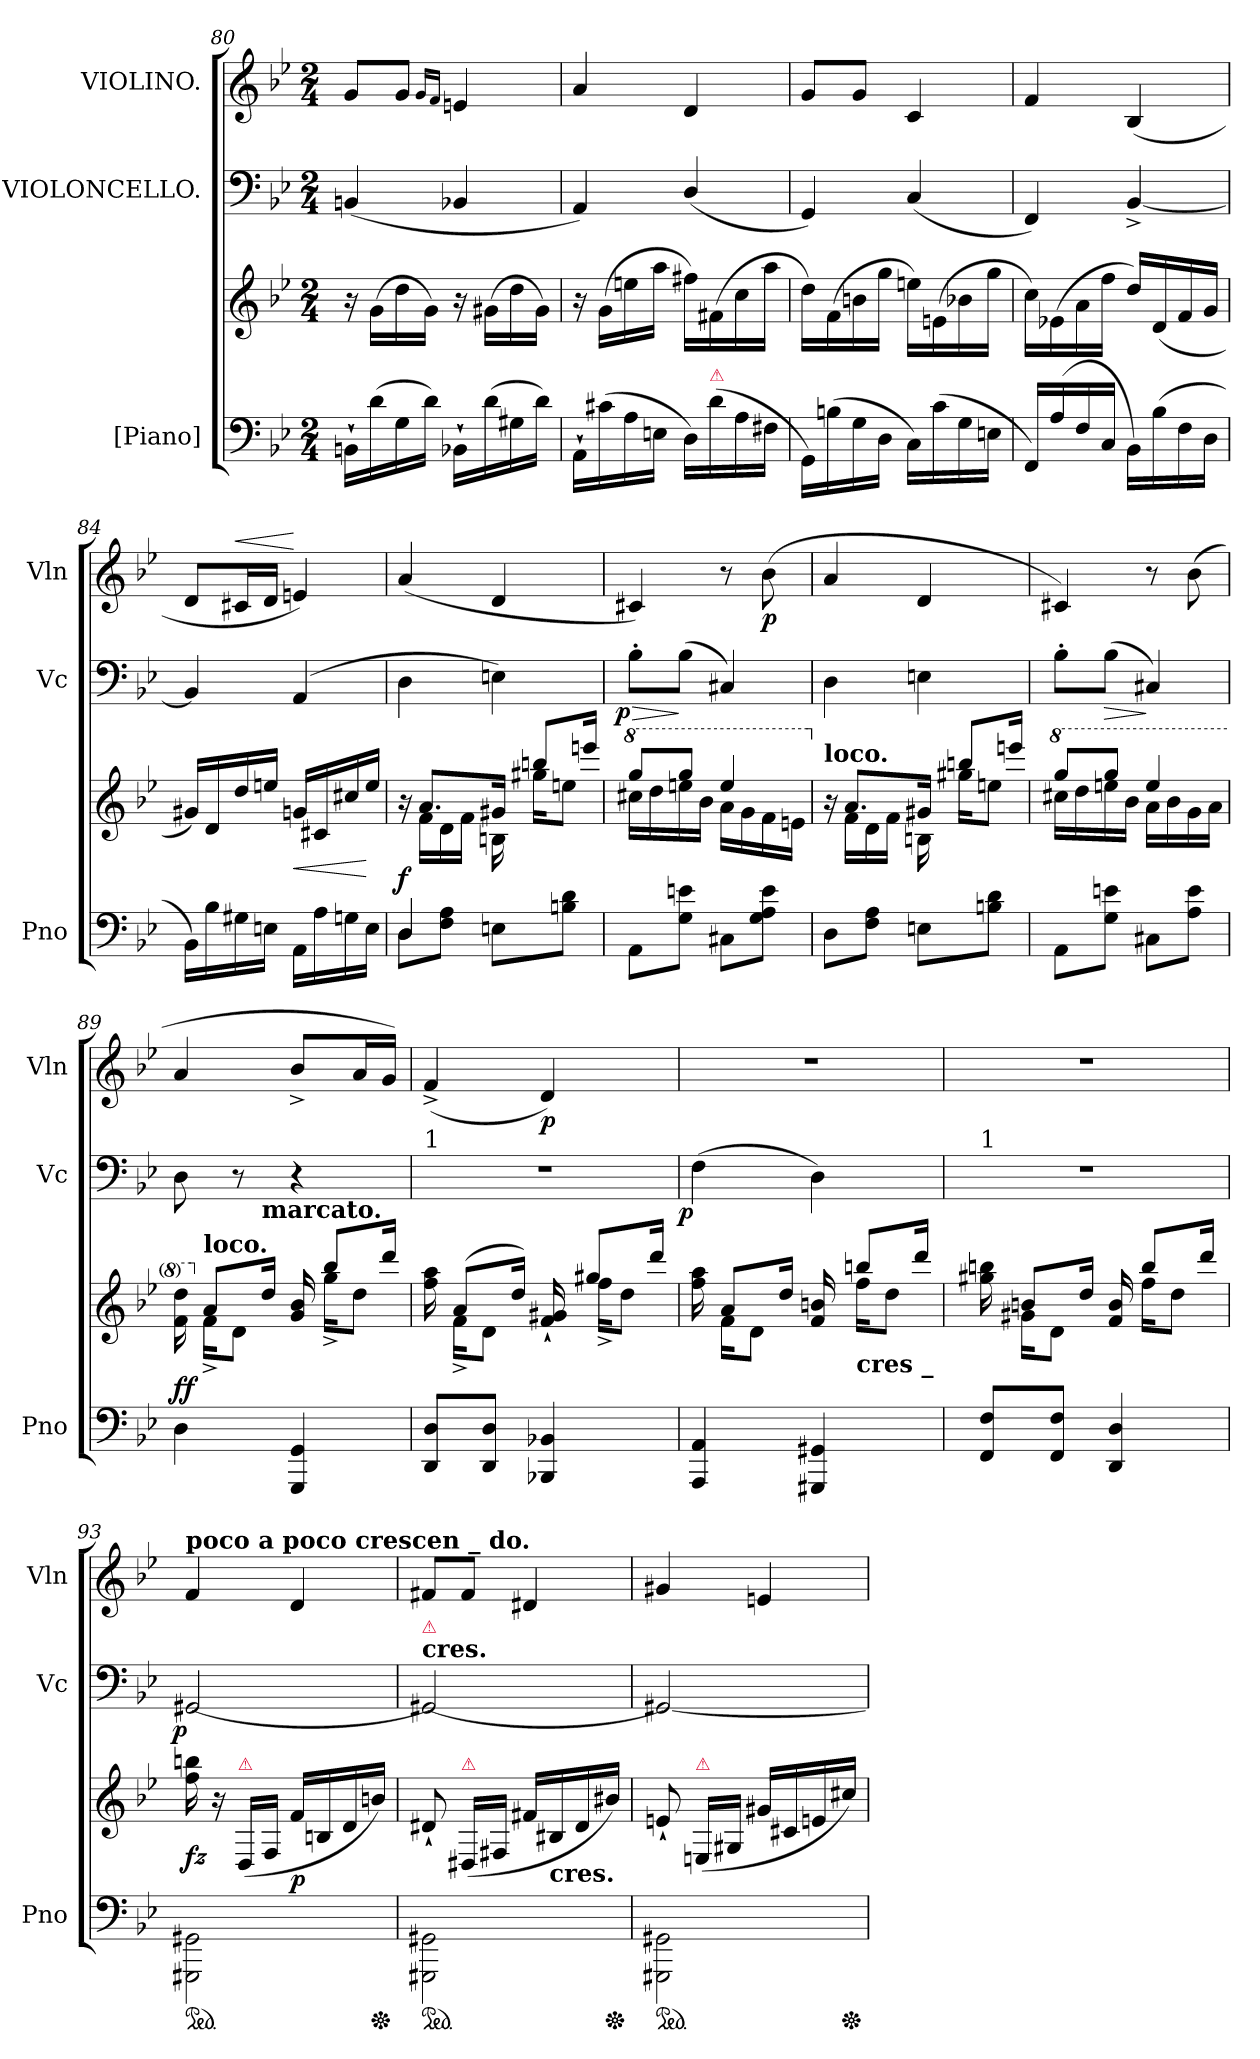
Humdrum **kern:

**kern	**kern	**dynam	**kern	**dynam	**kern	**dynam
*part3	*part3	*part3	*part2	*part2	*part1	*part1
*staff4	*staff3	*staff3/4	*staff2	*staff2	*staff1	*staff1
*I"[Piano]	*	*	*I"VIOLONCELLO.	*	*I"VIOLINO.	*
*I'Pno	*	*	*I'Vc	*	*I'Vln	*
*clefF4	*clefG2	*	*clefF4	*	*clefG2	*
*k[b-e-]	*k[b-e-]	*	*k[b-e-]	*	*k[b-e-]	*
*g:	*g:	*	*g:	*	*g:	*
*M2/4	*M2/4	*	*M2/4	*	*M2/4	*
=80	=80	=80	=80	=80	=80	=80
16BBn`>LL	16r	.	(<4BBn	.	8gL	.
(>16d	(<16gLL	.	.	.	.	.
16G	16dd	.	.	.	8gJ	.
16dJJ)	16gJJ)	.	.	.	.	.
.	.	.	.	.	16qqg/LL	.
.	.	.	.	.	16qqf/JJ	.
16BB-X`>LL	16r	.	4BB-X	.	4en	.
(>16d	(<16g#XLL	.	.	.	.	.
16G#X	16dd	.	.	.	.	.
16dJJ)	16g#JJ)	.	.	.	.	.
=81	=81	=81	=81	=81	=81	=81
16AA`>LL	16r	.	4AA)	.	4a	.
(>16c#X	(>16gLL	.	.	.	.	.
16A	16een	.	.	.	.	.
16EnJJ	16aaJJ	.	.	.	.	.
16DLL)	16ff#XLL)	.	(<4D/	.	4d	.
!LO:TX:a:color=crimson:t=⚠	!	!	!	!	!	!
(>16d	(>16f#X	.	.	.	.	.
16A	16cc	.	.	.	.	.
16F#XJJ	16aaJJ	.	.	.	.	.
=82	=82	=82	=82	=82	=82	=82
16GGLL)	16ddLL)	.	4GG)	.	8gL	.
(>16Bn	(>16f	.	.	.	.	.
16G	16bn	.	.	.	8gJ	.
16DJJ	16ggJJ	.	.	.	.	.
16CLL)	16eenLL)	.	(<4C	.	4c	.
(>16c	(>16en	.	.	.	.	.
16G	16b-X	.	.	.	.	.
16EnJJ	16ggJJ	.	.	.	.	.
=83	=83	=83	=83	=83	=83	=83
16FFLL)	16ccLL)	.	4FF)	.	4f	.
(>16A	(>16e-X	.	.	.	.	.
16F	16a	.	.	.	.	.
16CJJ	16ffJJ	.	.	.	.	.
16BB-LL)	16ddLL)	.	[4BB-^>	.	(<4B-	.
(16B-	(<16d	.	.	.	.	.
16F	16f	.	.	.	.	.
16DJJ	16gJJ	.	.	.	.	.
=84	=84	=84	=84	=84	=84	=84
16BB-LL)	16g#XLL)	.	4BB-]	.	8dL	.
16B-	16d	.	.	.	.	.
!	!	!	!	!	!	!LO:HP:a
16G#X	16dd	.	.	.	16c#XL	<
16EnJJ	16eenJJ	.	.	.	16dJJ	.
16AALL	16gnLL	<	(>4AA	.	4en)	[
16A	16c#X	.	.	.	.	.
16Gn	16cc#X	.	.	.	.	.
16EJJ	16eeJJ	[	.	.	.	.
=85	=85	=85	=85	=85	=85	=85
*^	*^	*	*	*	*	*
4D/	8DL	16r	16rffyy	f	4D	.	(<4a	.
.	.	8.aL	16fLL	.	.	.	.	.
.	8F\ 8A\J	.	16d	.	.	.	.	.
.	.	.	16fJJ	.	.	.	.	.
4rAyy	8En\L	16g#XJk	16Bn	.	4En)	.	4d	.
.	.	8bbnL	16gg#XKL	.	.	.	.	.
.	8Bn\ 8d\J	.	8eenJ	.	.	.	.	.
.	.	16eeenJk	.	.	.	.	.	.
*v	*v	*	*	*	*	*	*	*
=86	=86	=86	=86	=86	=86	=86	=86
*	*8va	*	*	*	*	*	*
!	!	!	!	!	!LO:HP:b	!	!
!	!	!	!	!	!LO:DY:n=1:rj	!	!
8AAL	8gggL	16ccc#XLL	.	8B-'L	> p	4c#X)	.
.	.	16ddd	.	.	.	.	.
8G 8enJ	8gggJ	16eeen	.	(>8B-J	]	.	.
.	.	16bb-JJ	.	.	.	.	.
8C#XL	4eee	16aaLL	.	4C#X)	.	8r	.
.	.	16gg	.	.	.	.	.
8G 8A 8eJ	.	16ff	.	.	.	(<8b-	p
.	.	16eenJJ	.	.	.	.	.
=87	=87	=87	=87	=87	=87	=87	=87
*	*X8va	*	*	*	*	*	*
!	!LO:TX:a:B:t=loco.	!	!	!	!	!	!
8DL	16r	16rcyy	.	4D	.	4a	.
.	8.aL	16fLL	.	.	.	.	.
8F 8AJ	.	16d	.	.	.	.	.
.	.	16fJJ	.	.	.	.	.
8EnL	16g#XJk	16Bn\	.	4En	.	4d	.
.	8bbnL	16gg#XKL	.	.	.	.	.
8Bn 8dJ	.	8eenJ	.	.	.	.	.
.	16eeenJk	.	.	.	.	.	.
=88	=88	=88	=88	=88	=88	=88	=88
*	*8va	*	*	*	*	*	*
8AAL	8gggL	16ccc#XLL	.	8B-'L	.	4c#X)	.
.	.	16ddd	.	.	.	.	.
!	!	!	!	!	!LO:HP:b	!	!
8G 8enJ	8gggJ	16eeen	.	(>8B-J	>	.	.
.	.	16bb-JJ	.	.	.	.	.
8C#XL	4eee	16aaLL	.	4C#X)	]	8r	.
.	.	16bb-	.	.	.	.	.
8A 8eJ	.	16gg	.	.	.	(<8b-	.
.	.	16aaJJ	.	.	.	.	.
=89	=89	=89	=89	=89	=89	=89	=89
4D	16ff\ 16ddd\	16rAyy	ff	8D	.	4a	.
*	*X8va	*	*	*	*	*	*
!	!LO:TX:a:B:t=loco.	!	!	!	!	!	!
.	8aL	16f^<KL	.	.	.	.	.
.	.	8dJ	.	8r	.	.	.
!	!LO:TX:a:B:t=marcato.	!	!	!	!	!	!
.	16ddJk	.	.	.	.	.	.
4GGG 4GG	16raayy	16g 16b-	.	4r	.	8b-^>L	.
.	8bb-L	16gg^<KL	.	.	.	.	.
.	.	8ddJ	.	.	.	16aL	.
.	16dddJk	.	.	.	.	16gJJ)	.
=90	=90	=90	=90	=90	=90	=90	=90
!	!	!	!	!LO:TX:a:t=1	!	!	!
8DD 8DL	16ff 16aa	16rAyy	.	2rF	.	(<4f^>	.
.	(>8aL	16f^<KL	.	.	.	.	.
8DD 8DJ	.	8dJ	.	.	.	.	.
.	16ddJk)	.	.	.	.	.	.
4BBB-X 4BB-X	16rcccyy	16f`> 16g#X`>	.	.	.	4d)	p
.	8gg#XL	16ff^<KL	.	.	.	.	.
.	.	8ddJ	.	.	.	.	.
.	16dddJk	.	.	.	.	.	.
=91	=91	=91	=91	=91	=91	=91	=91
!	!	!	!	!	!LO:DY:rj	!	!
4AAA 4AA	16ff\ 16aa\	16rcyy	.	(>4F	p	2rdd	.
.	8aL	16fKL	.	.	.	.	.
.	.	8dJ	.	.	.	.	.
.	16ddJk	.	.	.	.	.	.
4GGG#X 4GG#X	16raayy	16f 16bn	.	4D)	.	.	.
!	!LO:TX:c:B:t=cres _	!	!	!	!	!	!
.	8bbnL	16ffKL	.	.	.	.	.
.	.	8ddJ	.	.	.	.	.
.	16dddJk	.	.	.	.	.	.
=92	=92	=92	=92	=92	=92	=92	=92
!	!	!	!	!LO:TX:a:t=1	!	!	!
8FF 8FL	16ryy	16gg#X 16bbn	.	2rF	.	2rdd	.
.	8bnL	16g#XKL	.	.	.	.	.
8FF 8FJ	.	8dJ	.	.	.	.	.
.	16ddJk	.	.	.	.	.	.
4DD 4D	16f/ 16b/	16ryy	.	.	.	.	.
.	8bbL	16ffKL	.	.	.	.	.
.	.	8ddJ	.	.	.	.	.
.	16dddJk	.	.	.	.	.	.
*	*v	*v	*	*	*	*	*
=93	=93	=93	=93	=93	=93	=93
!	!	!	!	!	!LO:TX:a:B:t=poco a poco crescen _ do.	!
!	!	!	!	!LO:DY:rj	!	!
*ped	*	*	*	*	*	*
2GGG#X\ 2GG#X\	16ff 16bbn	fz	[<2GG#X	p	4f	.
.	16r	.	.	.	.	.
!	!LO:TX:a:color=crimson:t=⚠	!	!	!	!	!
.	(<16D/LL	.	.	.	.	.
.	16F/JJ	.	.	.	.	.
.	16fLL	p	.	.	4d	.
.	16Bn	.	.	.	.	.
.	16d	.	.	.	.	.
*Xped	*	*	*	*	*	*
.	16bnJJ)	.	.	.	.	.
=94	=94	=94	=94	=94	=94	=94
!	!	!	!LO:TX:a:B:t=cres.	!	!	!
!	!	!	!LO:TX:a:color=crimson:t=⚠	!	!	!
*ped	*	*	*	*	*	*
2GGG#X\ 2GG#X\	8d#X`<	.	2GG#X_<	.	8f#XL	.
!	!LO:TX:a:color=crimson:t=⚠	!	!	!	!	!
.	(<16D#XLL	.	.	.	8f#J	.
.	16F#XJJ	.	.	.	.	.
.	16f#XLL	.	.	.	4d#X	.
!	!LO:TX:c:B:t=cres.	!	!	!	!	!
.	16B#X	.	.	.	.	.
.	16d#	.	.	.	.	.
*Xped	*	*	*	*	*	*
.	16b#XJJ)	.	.	.	.	.
=95	=95	=95	=95	=95	=95	=95
*ped	*	*	*	*	*	*
2GGG#X\ 2GG#X\	8en`<	.	2GG#X_	.	4g#X	.
!	!LO:TX:a:color=crimson:t=⚠	!	!	!	!	!
.	(<16En/LL	.	.	.	.	.
.	16G#XJJ	.	.	.	.	.
.	16g#XLL	.	.	.	4en	.
.	16c#X	.	.	.	.	.
.	16en	.	.	.	.	.
*Xped	*	*	*	*	*	*
.	16cc#XJJ)	.	.	.	.	.
=	=	=	=	=	=	=
*-	*-	*-	*-	*-	*-	*-
